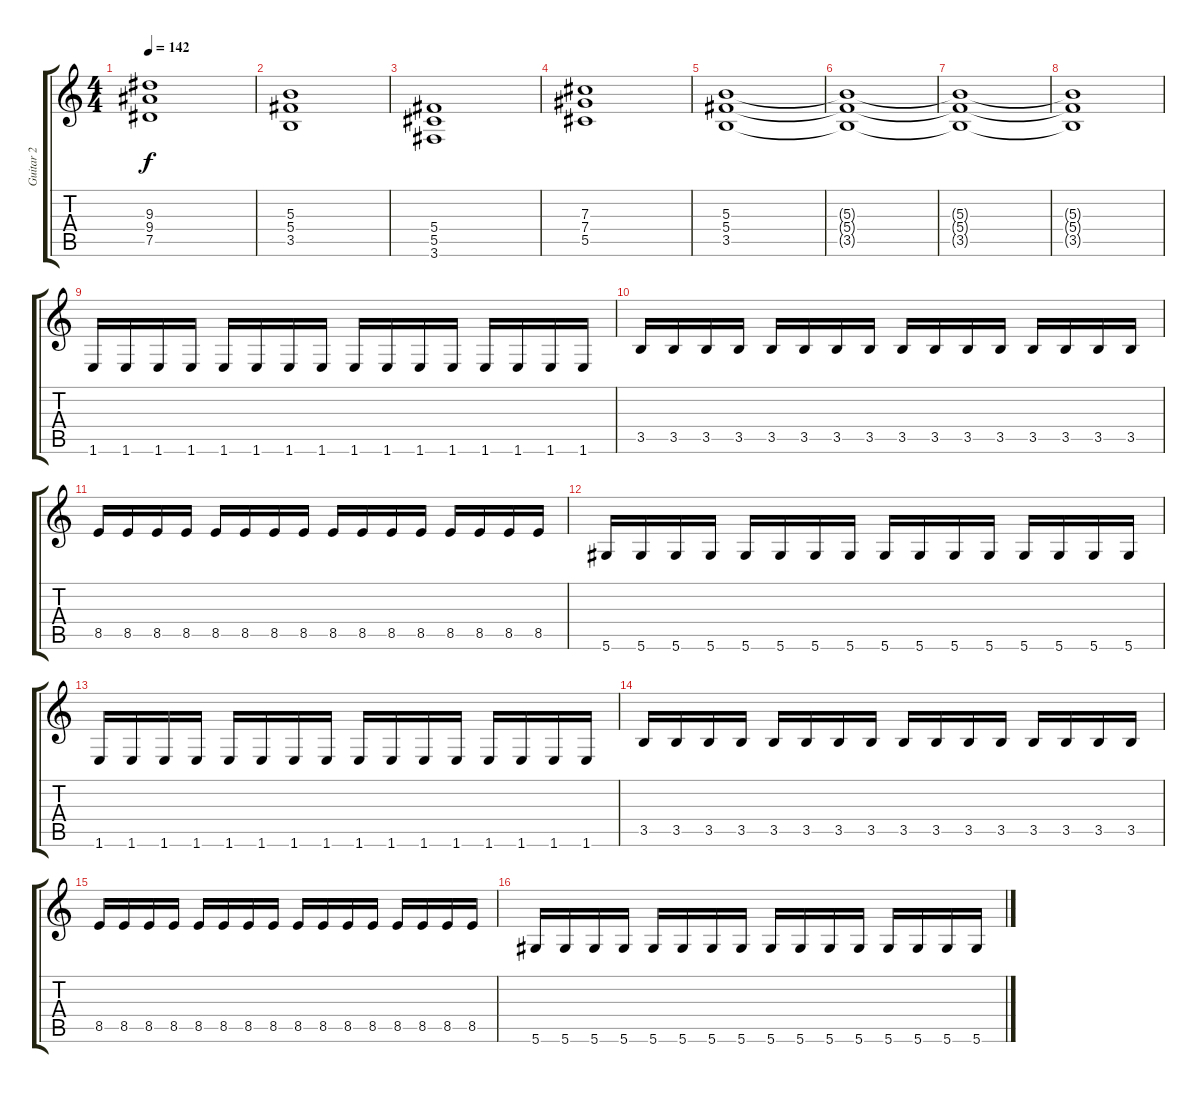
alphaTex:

\track ("Guitar 2" "Guitar 2") {instrument overdrivenguitar}
\staff {score tabs}
\tuning (Eb4 Bb3 Gb3 Db3 Ab2 Eb2) {hide}
\ts (4 4)
\tempo 142
\clef g2
\ks c
(9.3 9.4 7.5).1{dy f} |
(5.3 5.4 3.5).1 |
(5.4 5.5 3.6).1 |
(7.3 7.4 5.5).1 |
(5.3 5.4 3.5).1 |
(5.3{t} 5.4{t} 3.5{t}).1 |
(5.3{t} 5.4{t} 3.5{t}).1 |
(5.3{t} 5.4{t} 3.5{t}).1 |
1.6.16 1.6.16 1.6.16 1.6.16 1.6.16 1.6.16 1.6.16 1.6.16 1.6.16 1.6.16 1.6.16 1.6.16 1.6.16 1.6.16 1.6.16 1.6.16 |
3.5.16 3.5.16 3.5.16 3.5.16 3.5.16 3.5.16 3.5.16 3.5.16 3.5.16 3.5.16 3.5.16 3.5.16 3.5.16 3.5.16 3.5.16 3.5.16 |
8.5.16 8.5.16 8.5.16 8.5.16 8.5.16 8.5.16 8.5.16 8.5.16 8.5.16 8.5.16 8.5.16 8.5.16 8.5.16 8.5.16 8.5.16 8.5.16 |
5.6.16 5.6.16 5.6.16 5.6.16 5.6.16 5.6.16 5.6.16 5.6.16 5.6.16 5.6.16 5.6.16 5.6.16 5.6.16 5.6.16 5.6.16 5.6.16 |
1.6.16 1.6.16 1.6.16 1.6.16 1.6.16 1.6.16 1.6.16 1.6.16 1.6.16 1.6.16 1.6.16 1.6.16 1.6.16 1.6.16 1.6.16 1.6.16 |
3.5.16 3.5.16 3.5.16 3.5.16 3.5.16 3.5.16 3.5.16 3.5.16 3.5.16 3.5.16 3.5.16 3.5.16 3.5.16 3.5.16 3.5.16 3.5.16 |
8.5.16 8.5.16 8.5.16 8.5.16 8.5.16 8.5.16 8.5.16 8.5.16 8.5.16 8.5.16 8.5.16 8.5.16 8.5.16 8.5.16 8.5.16 8.5.16 |
5.6.16 5.6.16 5.6.16 5.6.16 5.6.16 5.6.16 5.6.16 5.6.16 5.6.16 5.6.16 5.6.16 5.6.16 5.6.16 5.6.16 5.6.16 5.6.16
